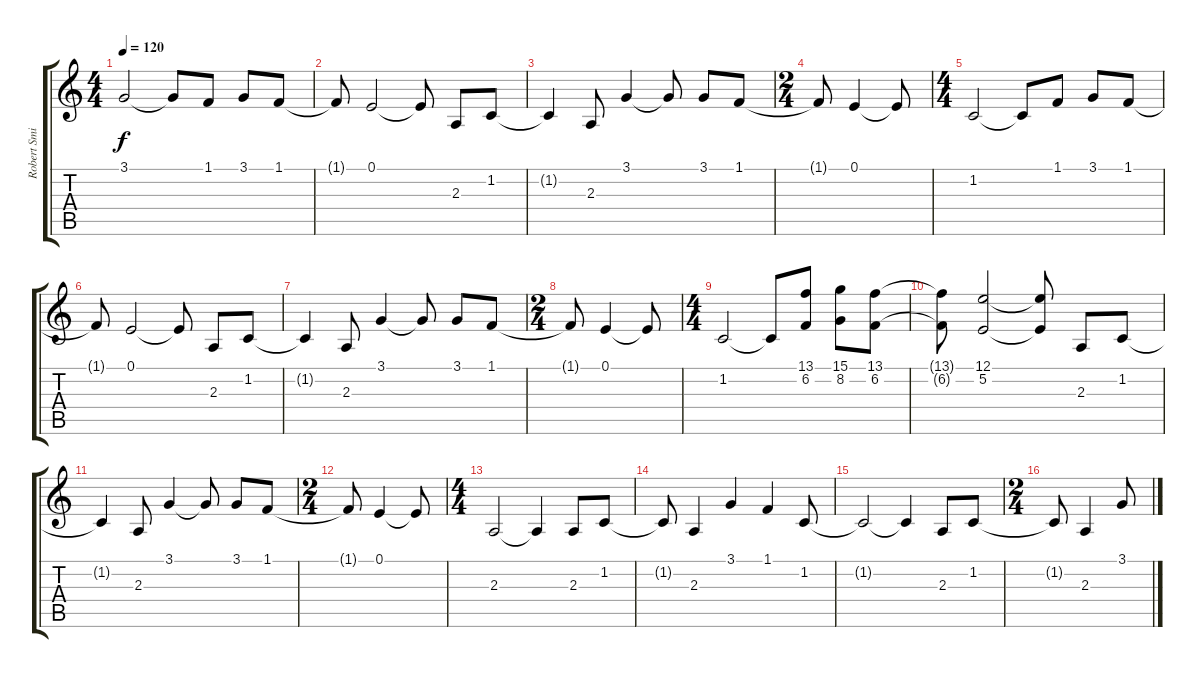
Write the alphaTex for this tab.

\track ("Robert Smith (Voz)" "Robert Smi") {instrument violin}
\staff {score tabs}
\tuning (E4 B3 G3 D3 A2 E2) {hide}
\ts (4 4)
\tempo 120
\clef g2
\ks c
3.1.2{dy f instrument violin} 3.1{t}.8 1.1.8 3.1.8 1.1.8 |
1.1{t}.8 0.1.2 0.1{t}.8 2.3.8 1.2.8 |
1.2{t}.4 2.3.8 3.1.4 3.1{t}.8 3.1.8 1.1.8 |
\ts (2 4)
1.1{t}.8 0.1.4 0.1{t}.8 |
\ts (4 4)
1.2.2 1.2{t}.8 1.1.8 3.1.8 1.1.8 |
1.1{t}.8 0.1.2 0.1{t}.8 2.3.8 1.2.8 |
1.2{t}.4 2.3.8 3.1.4 3.1{t}.8 3.1.8 1.1.8 |
\ts (2 4)
1.1{t}.8 0.1.4 0.1{t}.8 |
\ts (4 4)
1.2.2 1.2{t}.8 (13.1 6.2).8 (15.1 8.2).8 (13.1 6.2).8 |
(13.1{t} 6.2{t}).8 (12.1 5.2).2 (12.1{t} 5.2{t}).8 2.3.8 1.2.8 |
1.2{t}.4 2.3.8 3.1.4 3.1{t}.8 3.1.8 1.1.8 |
\ts (2 4)
1.1{t}.8 0.1.4 0.1{t}.8 |
\ts (4 4)
2.3.2 2.3{t}.4 2.3.8 1.2.8 |
1.2{t}.8 2.3.4 3.1.4 1.1.4 1.2.8 |
1.2{t}.2 1.2{t}.4 2.3.8 1.2.8 |
\ts (2 4)
1.2{t}.8 2.3.4 3.1.8
